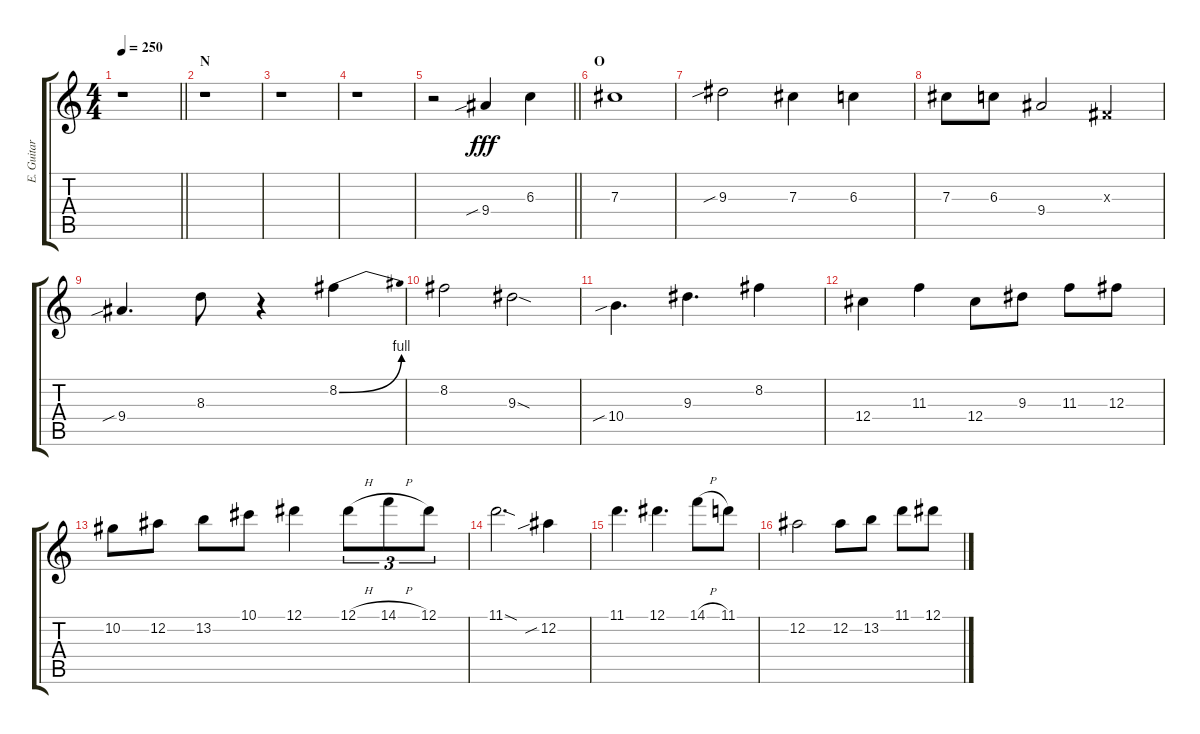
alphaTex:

\track ("E. Guitar III" "E. Guitar ") {instrument overdrivenguitar}
\staff {score tabs}
\tuning (Eb4 Bb3 Gb3 Db3 Ab2 Eb2) {hide}
\ts (4 4)
\tempo 250
\clef g2
\barLineRight lightlight
\ks c
r.1{dy f} |
\section ("" "N")
r.1 |
r.1 |
r.1 |
\barLineRight lightlight
r.2 9.4{sib}.4{dy fff} 6.3.4 |
\section ("" "O")
7.3.1 |
9.3{sib}.2 7.3.4 6.3.4 |
7.3.8 6.3.8 9.4.2 0.3{x}.4 |
9.4{sib}.4{d} 8.3.8 r.4 8.2{be (bend 0 0 60 4)}.4 |
8.2.2 9.3{sod}.2 |
10.4{sib}.4{d} 9.3.4{d} 8.2.4 |
12.4.4 11.3.4 12.4.8 9.3.8 11.3.8 12.3.8 |
10.2.8 12.2.8 13.2.8 10.1.8 12.1.4 12.1{h}.8{tu (3 2)} 14.1{h}.8{tu (3 2)} 12.1.8{tu (3 2)} |
11.1{sod}.2{d} 12.2{sib}.4 |
11.1.4{d} 12.1.4{d} 14.1{h}.8 11.1.8 |
12.2.2 12.2.8 13.2.8 11.1.8 12.1.8
